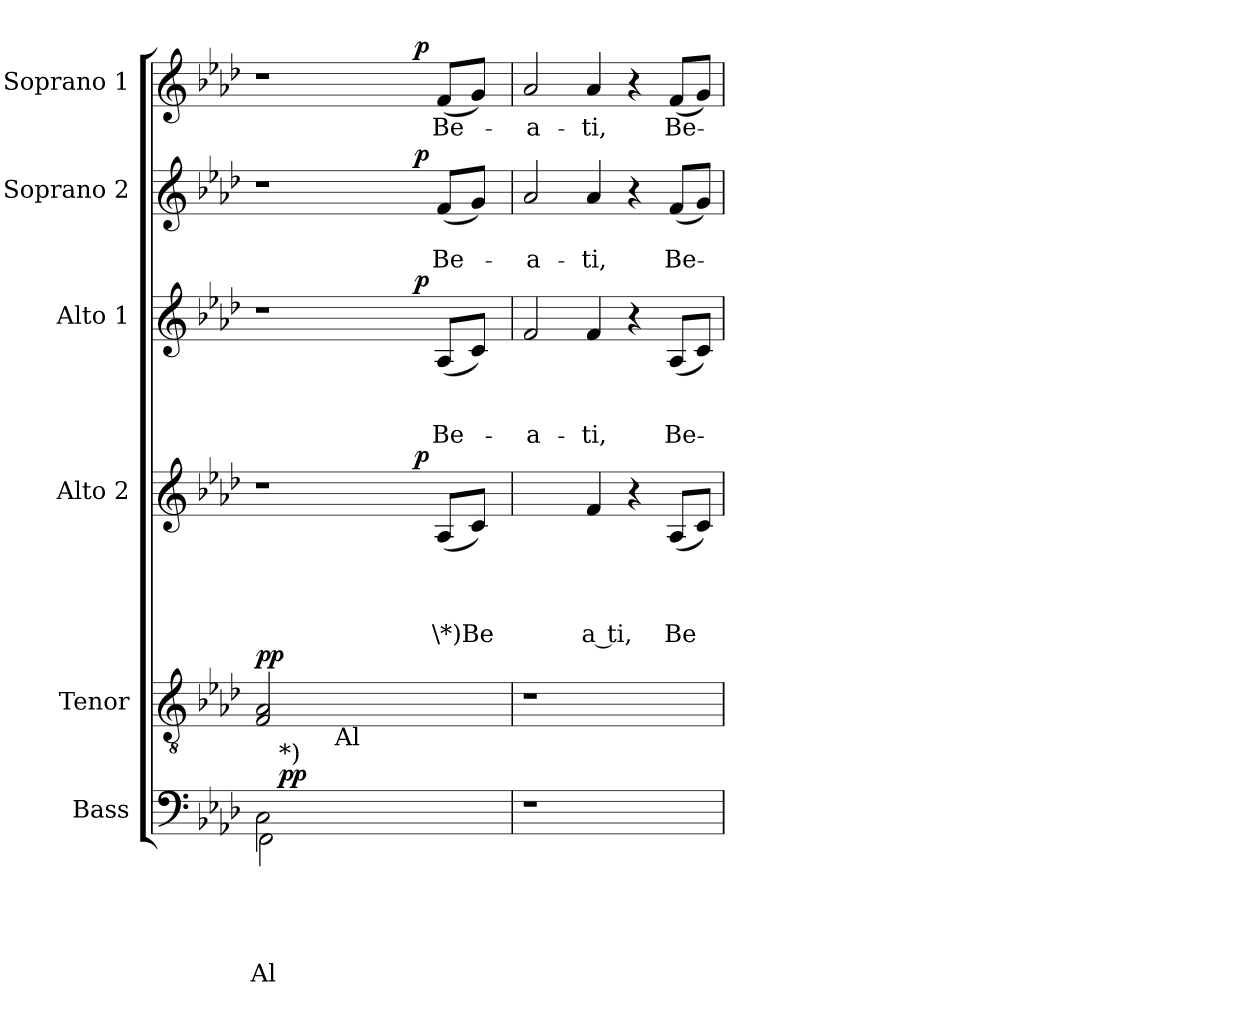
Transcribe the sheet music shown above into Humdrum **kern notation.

**kern	**text	**text	**text	**text	**text	**dynam	**kern	**dynam	**kern	**text	**text	**text	**text	**dynam	**kern	**text	**text	**text	**dynam	**kern	**text	**text	**dynam	**kern	**text	**dynam
*part6	*part6	*part6	*part6	*part6	*part6	*part6	*part5	*part5	*part4	*part4	*part4	*part4	*part4	*part4	*part3	*part3	*part3	*part3	*part3	*part2	*part2	*part2	*part2	*part1	*part1	*part1
*staff6	*staff6	*staff6	*staff6	*staff6	*staff6	*staff6	*staff5	*staff5	*staff4	*staff4	*staff4	*staff4	*staff4	*staff4	*staff3	*staff3	*staff3	*staff3	*staff3	*staff2	*staff2	*staff2	*staff2	*staff1	*staff1	*staff1
*I"Bass	*	*	*	*	*	*	*I"Tenor	*	*I"Alto 2	*	*	*	*	*	*I"Alto 1	*	*	*	*	*I"Soprano 2	*	*	*	*I"Soprano 1	*	*
!!LO:PB:g=z
*clefF4	*	*	*	*	*	*	*clefGv2	*	*clefG2	*	*	*	*	*	*clefG2	*	*	*	*	*clefG2	*	*	*	*clefG2	*	*
*k[b-e-a-d-]	*	*	*	*	*	*	*k[b-e-a-d-]	*	*k[b-e-a-d-]	*	*	*	*	*	*k[b-e-a-d-]	*	*	*	*	*k[b-e-a-d-]	*	*	*	*k[b-e-a-d-]	*	*
*A-:	*	*	*	*	*	*	*A-:	*	*A-:	*	*	*	*	*	*A-:	*	*	*	*	*A-:	*	*	*	*A-:	*	*
*MM50	*	*	*	*	*	*	*MM50	*	*MM50	*	*	*	*	*	*MM50	*	*	*	*	*MM50	*	*	*	*MM50	*	*
=1	=1	=1	=1	=1	=1	=1	=1	=1	=1	=1	=1	=1	=1	=1	=1	=1	=1	=1	=1	=1	=1	=1	=1	=1	=1	=1
!	!	!	!	!	!	!	!	!	!	!	!	!	!	!	!	!	!	!	!	!	!	!	!	!LO:TX:a:t=q	!	!
!	!	!	!	!	!LO:LY:b:rj	!	!	!LO:DY:a	!	!	!	!	!	!	!	!	!	!	!	!	!	!	!	!	!	!
*^	*	*	*	*	*	*	*	*	*^	*	*	*	*	*	*^	*	*	*	*	*^	*	*	*	*^	*	*
*	*^	*	*	*	*	*	*	*	*	*	*	*	*	*	*	*	*	*	*	*	*	*	*	*	*	*	*	*	*	*	*
2C\	2FF\	16.ryy	.	.	.	.	Al-	.	2F/ 2A-/	pp	1r	2ryy	.	.	.	.	.	1r	2ryy	.	.	.	.	1r	2ryy	.	.	.	1r	2ryy	.	.
!	!	!LO:TX:a:t=*)	!	!	!	!	!	!	!	!	!	!	!	!	!	!	!	!	!	!	!	!	!	!	!	!	!	!	!	!	!	!
!	!	!	!	!	!	!	!	!LO:DY:a	!	!	!	!	!	!	!	!	!	!	!	!	!	!	!	!	!	!	!	!	!	!	!	!
.	.	1ryy	.	.	.	.	.	pp	.	.	.	.	.	.	.	.	.	.	.	.	.	.	.	.	.	.	.	.	.	.	.	.
!	!	!	!	!	!	!	!	!	!LO:TX:b:t=Al	!	!	!	!	!	!	!	!	!	!	!	!	!	!	!	!	!	!	!	!	!	!	!
2.ryy	2.ryy	.	.	.	.	.	.	.	2.ryy	.	.	4ryy	.	.	.	.	.	.	4ryy	.	.	.	.	.	4ryy	.	.	.	.	4ryy	.	.
.	.	.	.	.	.	.	.	.	.	.	.	8ryy	.	.	.	.	.	.	8ryy	.	.	.	.	.	8ryy	.	.	.	.	8ryy	.	.
.	.	.	.	.	.	.	.	.	.	.	.	32ryy	.	.	.	.	.	.	32ryy	.	.	.	.	.	32ryy	.	.	.	.	32ryy	.	.
!	!	!	!	!	!	!	!	!	!	!	!	!	!	!	!	!	!LO:DY:a	!	!	!	!	!	!LO:DY:a	!	!	!	!	!LO:DY:a	!	!	!	!LO:DY:a
.	.	.	.	.	.	.	.	.	.	.	.	4ryy	.	.	.	.	p	.	4ryy	.	.	.	p	.	4ryy	.	.	p	.	4ryy	.	p
!	!	!	!	!	!	!	!	!	!	!	!	!	!	!	!	!LO:LY:b:rj	!	!	!	!	!	!LO:LY:b	!	!	!	!	!LO:LY:b	!	!	!	!LO:LY:b	!
.	.	.	.	.	.	.	.	.	.	.	(<8A-/L	.	.	.	.	\*)Be	.	(<8A-/L	.	.	.	Be-	.	(<8f/L	.	.	Be-	.	(<8f/L	.	Be-	.
.	.	8ryy	.	.	.	.	.	.	.	.	.	.	.	.	.	.	.	.	.	.	.	.	.	.	.	.	.	.	.	.	.	.
.	.	.	.	.	.	.	.	.	.	.	8c/J)	.	.	.	.	.	.	8c/J)	.	.	.	.	.	8g/J)	.	.	.	.	8g/J)	.	.	.
.	.	.	.	.	.	.	.	.	.	.	.	16.ryy	.	.	.	.	.	.	16.ryy	.	.	.	.	.	16.ryy	.	.	.	.	16.ryy	.	.
.	.	32ryy	.	.	.	.	.	.	.	.	.	.	.	.	.	.	.	.	.	.	.	.	.	.	.	.	.	.	.	.	.	.
=2	=2	=2	=2	=2	=2	=2	=2	=2	=2	=2	=2	=2	=2	=2	=2	=2	=2	=2	=2	=2	=2	=2	=2	=2	=2	=2	=2	=2	=2	=2	=2	=2
!	!	!	!	!	!	!	!	!	!	!	!	!	!	!	!	!	!	!	!	!	!	!LO:LY:b	!	!	!	!	!LO:LY:b	!	!	!	!LO:LY:b	!
*	*	*	*	*	*	*	*	*	*	*	*v	*v	*	*	*	*	*	*	*	*	*	*	*	*v	*v	*	*	*	*v	*v	*	*
*v	*v	*v	*	*	*	*	*	*	*	*	*	*	*	*	*	*	*v	*v	*	*	*	*	*	*	*	*	*	*	*
1r	.	.	.	.	.	.	1r	.	2ryy	.	.	.	.	.	2f/	.	.	-a-	.	2a-/	.	-a-	.	2a-/	-a-	.
!	!	!	!	!	!	!	!	!	!	!	!	!	!LO:LY:b:rj	!	!	!	!	!LO:LY:b	!	!	!	!LO:LY:b	!	!	!LO:LY:b	!
.	.	.	.	.	.	.	.	.	4f/	.	.	.	a ti,	.	4f/	.	.	-ti,	.	4a-/	.	-ti,	.	4a-/	-ti,	.
.	.	.	.	.	.	.	.	.	4r	.	.	.	.	.	4r	.	.	.	.	4r	.	.	.	4r	.	.
!	!	!	!	!	!	!	!	!	!	!	!	!	!LO:LY:b	!	!	!	!	!LO:LY:b	!	!	!	!LO:LY:b	!	!	!LO:LY:b	!
4ryy	.	.	.	.	.	.	4ryy	.	(<8A-/L	.	.	.	Be	.	(<8A-/L	.	.	Be-	.	(<8f/L	.	Be-	.	(<8f/L	Be-	.
.	.	.	.	.	.	.	.	.	8c/J)	.	.	.	.	.	8c/J)	.	.	.	.	8g/J)	.	.	.	8g/J)	.	.
=	=	=	=	=	=	=	=	=	=	=	=	=	=	=	=	=	=	=	=	=	=	=	=	=	=	=
*-	*-	*-	*-	*-	*-	*-	*-	*-	*-	*-	*-	*-	*-	*-	*-	*-	*-	*-	*-	*-	*-	*-	*-	*-	*-	*-
